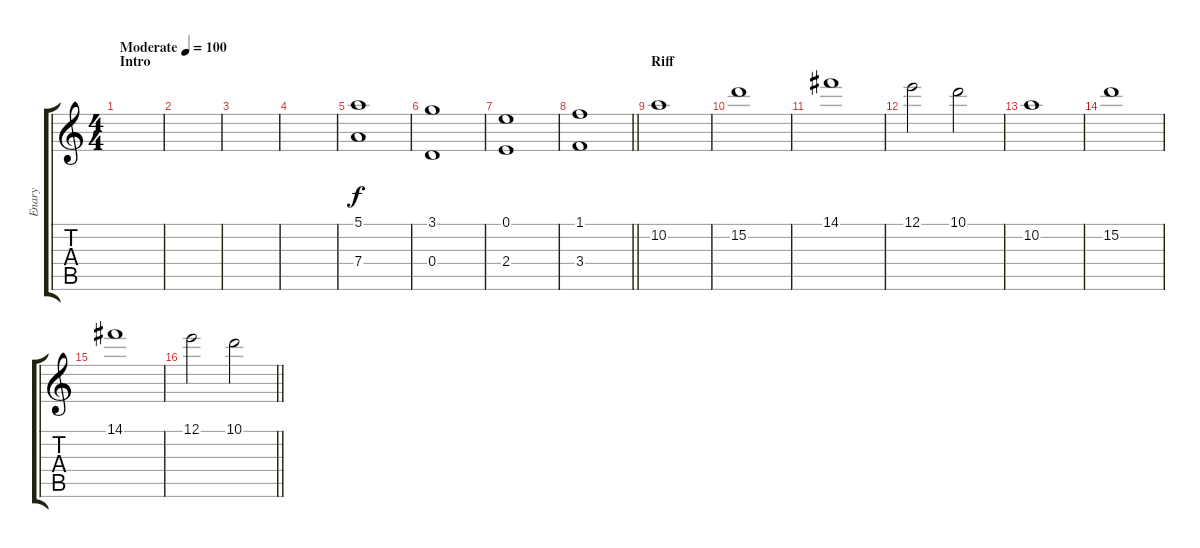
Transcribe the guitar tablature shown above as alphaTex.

\track ("Enary" "Enary") {instrument electricguitarjazz}
\staff {score tabs}
\tuning (E4 B3 G3 D3 A2 E2) {hide}
\ts (4 4)
\section ("" "Intro")
\tempo (100 "Moderate")
\clef g2
\ks c
|
|
|
|
(5.1 7.4).1 |
(3.1 0.4).1 |
(0.1 2.4).1 |
\barLineRight lightlight
(1.1 3.4).1 |
\section ("" "Riff")
10.2.1{instrument stringensemble1} |
15.2.1 |
14.1.1 |
12.1.2 10.1.2 |
10.2.1{instrument stringensemble1} |
15.2.1 |
14.1.1 |
\barLineRight lightlight
12.1.2 10.1.2
